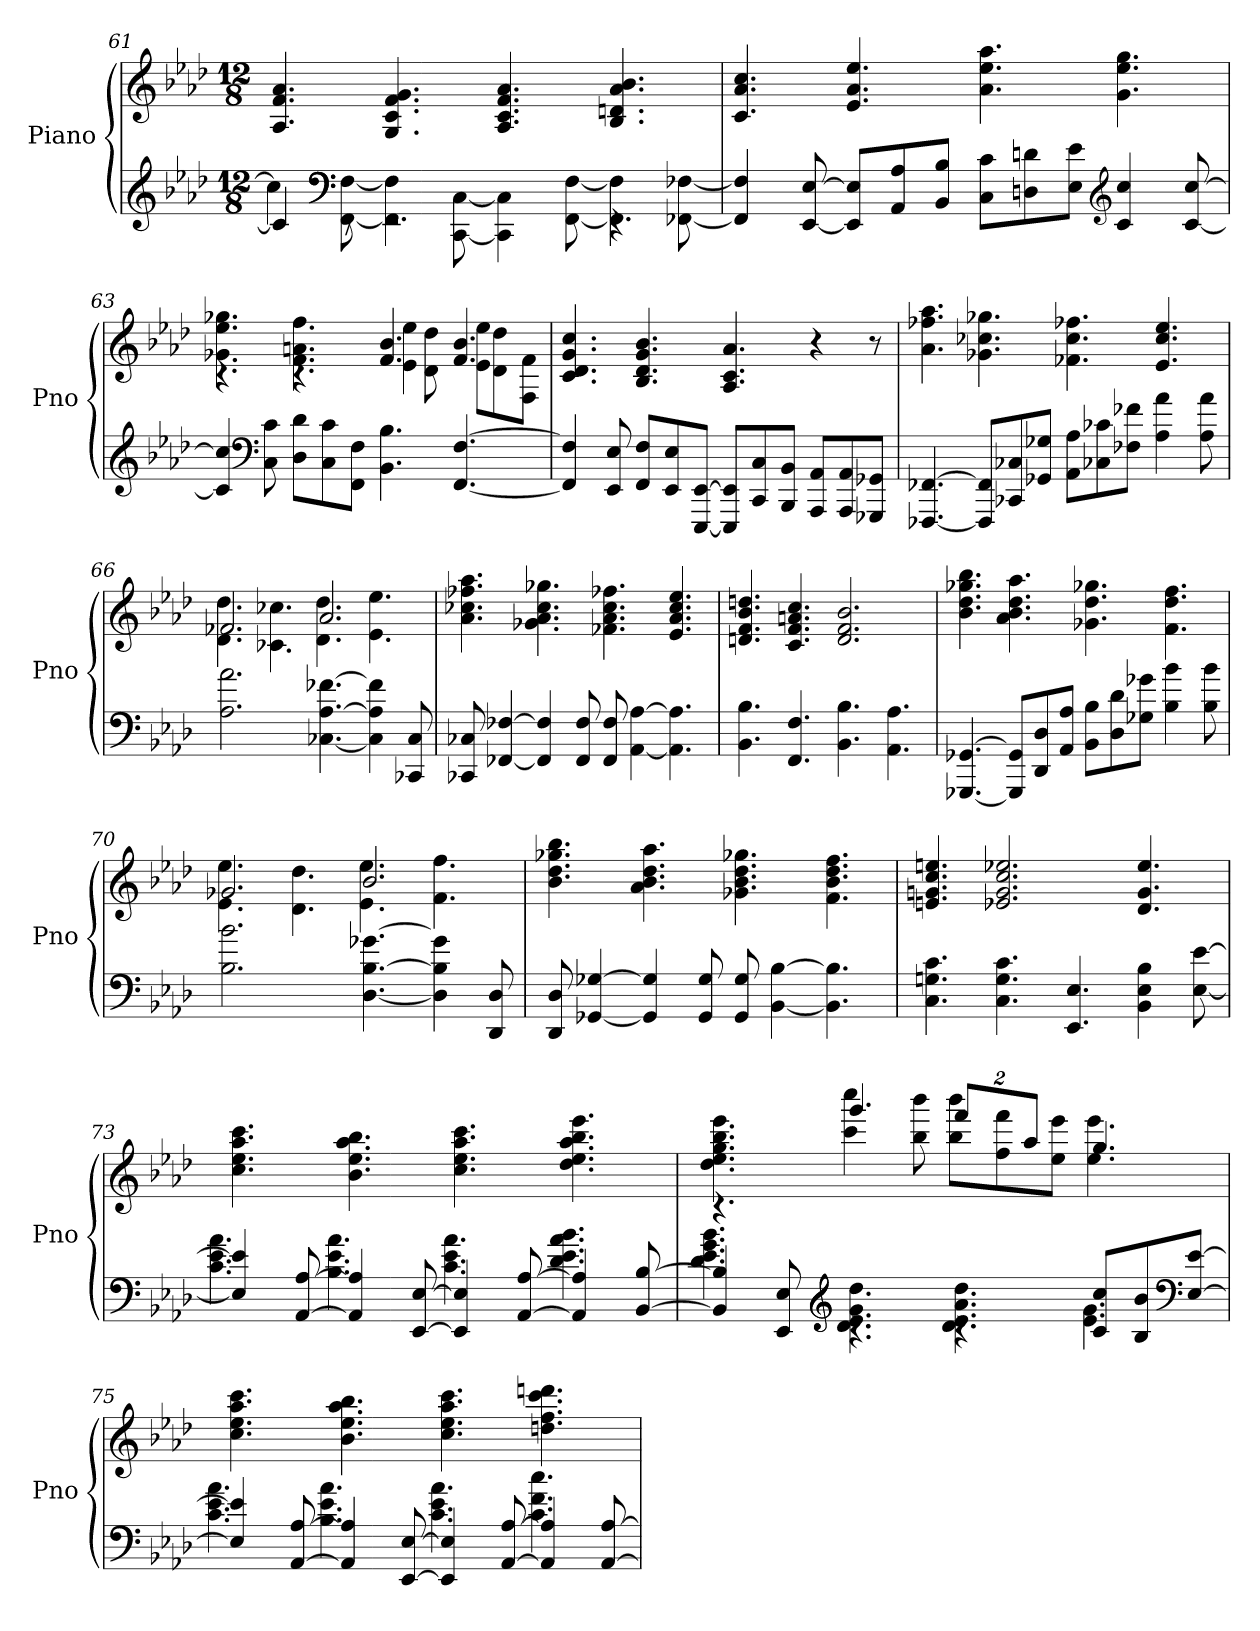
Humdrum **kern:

**kern	**kern
*part1	*part1
*staff2	*staff1
*I"Piano	*
*I'Pno	*
*clefG2	*clefG2
*k[b-e-a-d-]	*k[b-e-a-d-]
*M12/8	*M12/8
=61	=61
*^	*
4c]	4cc]	4.A- 4.f 4.a-
*clefF4	*	*
8rEE	[8FF [8F	.
2.rEE	4FF] 4F]	4.G 4.c 4.f 4.g
.	[8CC [8C	.
.	4CC] 4C]	4.A- 4.c 4.f 4.a-
.	[8FF [8F	.
4.rEE	4FF] 4F]	4.B- 4.dn 4.a- 4.b-
.	[8FF-X [8F-X	.
*v	*v	*
=62	=62
4FF-] 4F-]	4.c 4.a- 4.cc
[8EE- [8E-	.
8EE-] 8E-]L	4.e- 4.a- 4.ee-
8AA- 8A-	.
8BB- 8B-J	.
8C 8cL	4.a- 4.ee- 4.aa-
8Dn 8dn	.
8E- 8e-J	.
*clefG2	*
4c 4cc	4.g 4.ee- 4.gg
[8c [8cc	.
=63	=63
*	*^
4c] 4cc]	4.rc	4.g-X 4.ee- 4.gg-X
*clefF4	*	*
8C 8c	.	.
8D- 8d-L	4.rc	4.f 4.an 4.ff
8C 8c	.	.
8FF 8FJ	.	.
4.BB- 4.B-	4.f 4.b-	4e- 4ee-
.	.	8d- 8dd-
[4.FF [4.F	4.f 4.b-	8e- 8ee-L
.	.	8d- 8dd-
.	.	8F 8fJ
*	*v	*v
=64	=64
4FF] 4F]	4.c 4.d- 4.g 4.cc
8EE- 8E-	.
8FF 8FL	4.B- 4.d- 4.g 4.b-
8EE- 8E-	.
[8EEE- [8EE-J	.
8EEE-] 8EE-]L	4.A- 4.c 4.a-
8CC 8C	.
8BBB- 8BB-J	.
8AAA- 8AA-L	4r
8AAA- 8AA-	.
8GGG-X 8GG-XJ	8r
=65	=65
[4.FFF-X [4.FF-X	4.a- 4.ff-X 4.aa-
8FFF-] 8FF-]L	4.g-X 4.cc-X 4.gg-X
8CC-X 8C-X	.
8GG-X 8G-XJ	.
8AA- 8A-L	4.f-X 4.cc- 4.ff-X
8C-X 8c-X	.
8F-X 8f-XJ	.
4A- 4a-	4.e- 4.cc- 4.ee-
8A- 8a-	.
=66	=66
*	*^
2.A- 2.a-	2.f-X	4.d- 4.dd-
.	.	4.c-X 4.cc-X
[4.C-X [4.A- [4.f-X	2.a-	4.d- 4.dd-
4C-] 4A-] 4f-]	.	4.e- 4.ee-
8CC-X 8C-	.	.
*	*v	*v
=67	=67
8CC-X 8C-X	4.a- 4.cc-X 4.ff-X 4.aa-
[4FF-X [4F-X	.
4FF-] 4F-]	4.g-X 4.a- 4.cc- 4.gg-X
8FF- 8F-	.
8FF- 8F-	4.f-X 4.a- 4.cc- 4.ff-X
[4AA- [4A-	.
4.AA-] 4.A-]	4.e- 4.a- 4.cc- 4.ee-
=68	=68
4.BB- 4.B-	4.dn 4.f 4.b- 4.ddn
4.FF 4.F	4.c 4.f 4.an 4.cc
4.BB- 4.B-	2.d 2.f 2.b-
4.AA- 4.A-	.
=69	=69
[4.GGG-X [4.GG-X	4.b- 4.dd- 4.gg-X 4.bb-
8GGG-] 8GG-]L	4.a- 4.b- 4.dd- 4.aa-
8DD- 8D-	.
8AA- 8A-J	.
8BB- 8B-L	4.g-X 4.dd- 4.gg-X
8D- 8d-	.
8G-X 8g-XJ	.
4B- 4b-	4.f 4.dd- 4.ff
8B- 8b-	.
=70	=70
*	*^
2.B- 2.b-	2.g-X	4.e- 4.ee-
.	.	4.d- 4.dd-
[4.D- [4.B- [4.g-X	2.b-	4.e- 4.ee-
4D-] 4B-] 4g-]	.	4.f 4.ff
8DD- 8D-	.	.
*	*v	*v
=71	=71
8DD- 8D-	4.b- 4.dd- 4.gg-X 4.bb-
[4GG-X [4G-X	.
4GG-] 4G-]	4.a- 4.b- 4.dd- 4.aa-
8GG- 8G-	.
8GG- 8G-	4.g-X 4.b- 4.dd- 4.gg-X
[4BB- [4B-	.
4.BB-] 4.B-]	4.f 4.b- 4.dd- 4.ff
=72	=72
4.C 4.Gn 4.c	4.en 4.gn 4.cc 4.een
4.C 4.G 4.c	2.e-X 2.g 2.cc 2.ee-X
4.EE- 4.E-	.
4BB- 4E- 4B-	4.d- 4.g 4.ee-
[8E- [8e-	.
=73	=73
*^	*
4E-] 4e-]	4.c 4.e- 4.a-	4.cc 4.ee- 4.aa- 4.ccc
[8AA- [8A-	.	.
4AA-] 4A-]	4.B- 4.e- 4.a-	4.b- 4.ee- 4.aa- 4.bb-
[8EE- [8E-	.	.
4EE-] 4E-]	4.c 4.e- 4.a-	4.cc 4.ee- 4.aa- 4.ccc
[8AA- [8A-	.	.
4AA-] 4A-]	4.d- 4.e- 4.a- 4.b-	4.dd- 4.ee- 4.aa- 4.bb- 4.eee-
[8BB- [8B-	.	.
=74	=74	=74
*	*	*^
4BB-] 4B-]	4.d- 4.e- 4.g 4.b-	4.rc	4.dd- 4.ee- 4.gg 4.bb- 4.eee-
8EE- 8E-	.	.	.
*clefG2	*	*	*
4.rc	4.d- 4.e- 4.g 4.dd-	4.ggg	4ccc 4cccc
.	.	.	8bb- 8bbb-
4.rc	4.d- 4.e- 4.a- 4.dd-	16%3fffL	8bb- 8bbb-L
.	.	.	8ff 8fff
.	.	16%3aa-J	.
.	.	.	8ee- 8eee-J
8c 8ccL	4.e- 4.g	4.gg	4.ee- 4.eee-
8B- 8b-	.	.	.
*clefF4	*	*	*
[8E- [8e-J	.	.	.
*	*	*v	*v
=75	=75	=75
4E-] 4e-]	4.c 4.e- 4.a-	4.cc 4.ee- 4.aa- 4.ccc
[8AA- [8A-	.	.
4AA-] 4A-]	4.B- 4.e- 4.a-	4.b- 4.ee- 4.aa- 4.bb-
[8EE- [8E-	.	.
4EE-] 4E-]	4.c 4.e- 4.a-	4.cc 4.ee- 4.aa- 4.ccc
[8AA- [8A-	.	.
4AA-] 4A-]	4.c 4.f 4.cc	4.ddn 4.ff 4.ccc 4.dddn
[8AA- [8A-	.	.
*v	*v	*
=	=
*-	*-
